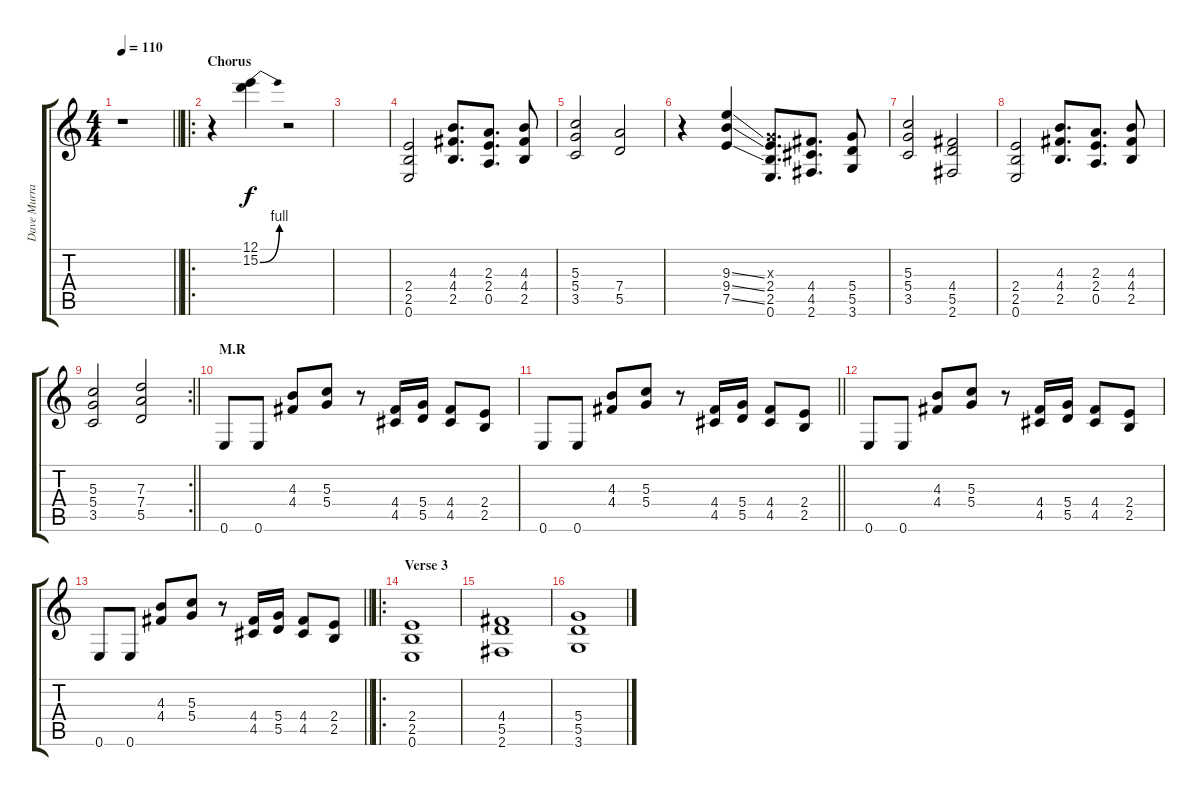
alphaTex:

\track ("Dave Murray (Dis)" "Dave Murra") {instrument distortionguitar}
\staff {score tabs}
\tuning (E4 B3 G3 D3 A2 E2) {hide}
\ts (4 4)
\tempo 110
\clef g2
\barLineRight lightlight
\ks c
r.1{dy f} |
\ro
\section ("" "Chorus")
r.4 (12.1 15.2{be (bend 0 0 60 4)}).4 r.2 |
|
(2.4 2.5 0.6).2 (4.3 4.4 2.5).8{d} (2.3 2.4 0.5).8{d} (4.3 4.4 2.5).8 |
(5.3 5.4 3.5).2 (7.4 5.5).2 |
r.4 (9.3{ss} 9.4{ss} 7.5{ss}).4 (0.3{x} 2.4 2.5 0.6).8{d} (4.4 4.5 2.6).8{d} (5.4 5.5 3.6).8 |
(5.3 5.4 3.5).2 (4.4 5.5 2.6).2 |
(2.4 2.5 0.6).2 (4.3 4.4 2.5).8{d} (2.3 2.4 0.5).8{d} (4.3 4.4 2.5).8 |
\rc 2
\barLineRight lightlight
(5.3 5.4 3.5).2 (7.3 7.4 5.5).2 |
\section ("" "M.R")
0.6.8 0.6.8 (4.3 4.4).8 (5.3 5.4).8 r.8 (4.4 4.5).16 (5.4 5.5).16 (4.4 4.5).8 (2.4 2.5).8 |
\barLineRight lightlight
0.6.8 0.6.8 (4.3 4.4).8 (5.3 5.4).8 r.8 (4.4 4.5).16 (5.4 5.5).16 (4.4 4.5).8 (2.4 2.5).8 |
0.6.8 0.6.8 (4.3 4.4).8 (5.3 5.4).8 r.8 (4.4 4.5).16 (5.4 5.5).16 (4.4 4.5).8 (2.4 2.5).8 |
\barLineRight lightlight
0.6.8 0.6.8 (4.3 4.4).8 (5.3 5.4).8 r.8 (4.4 4.5).16 (5.4 5.5).16 (4.4 4.5).8 (2.4 2.5).8 |
\ro
\section ("" "Verse 3")
(2.4 2.5 0.6).1 |
(4.4 5.5 2.6).1 |
(5.4 5.5 3.6).1
